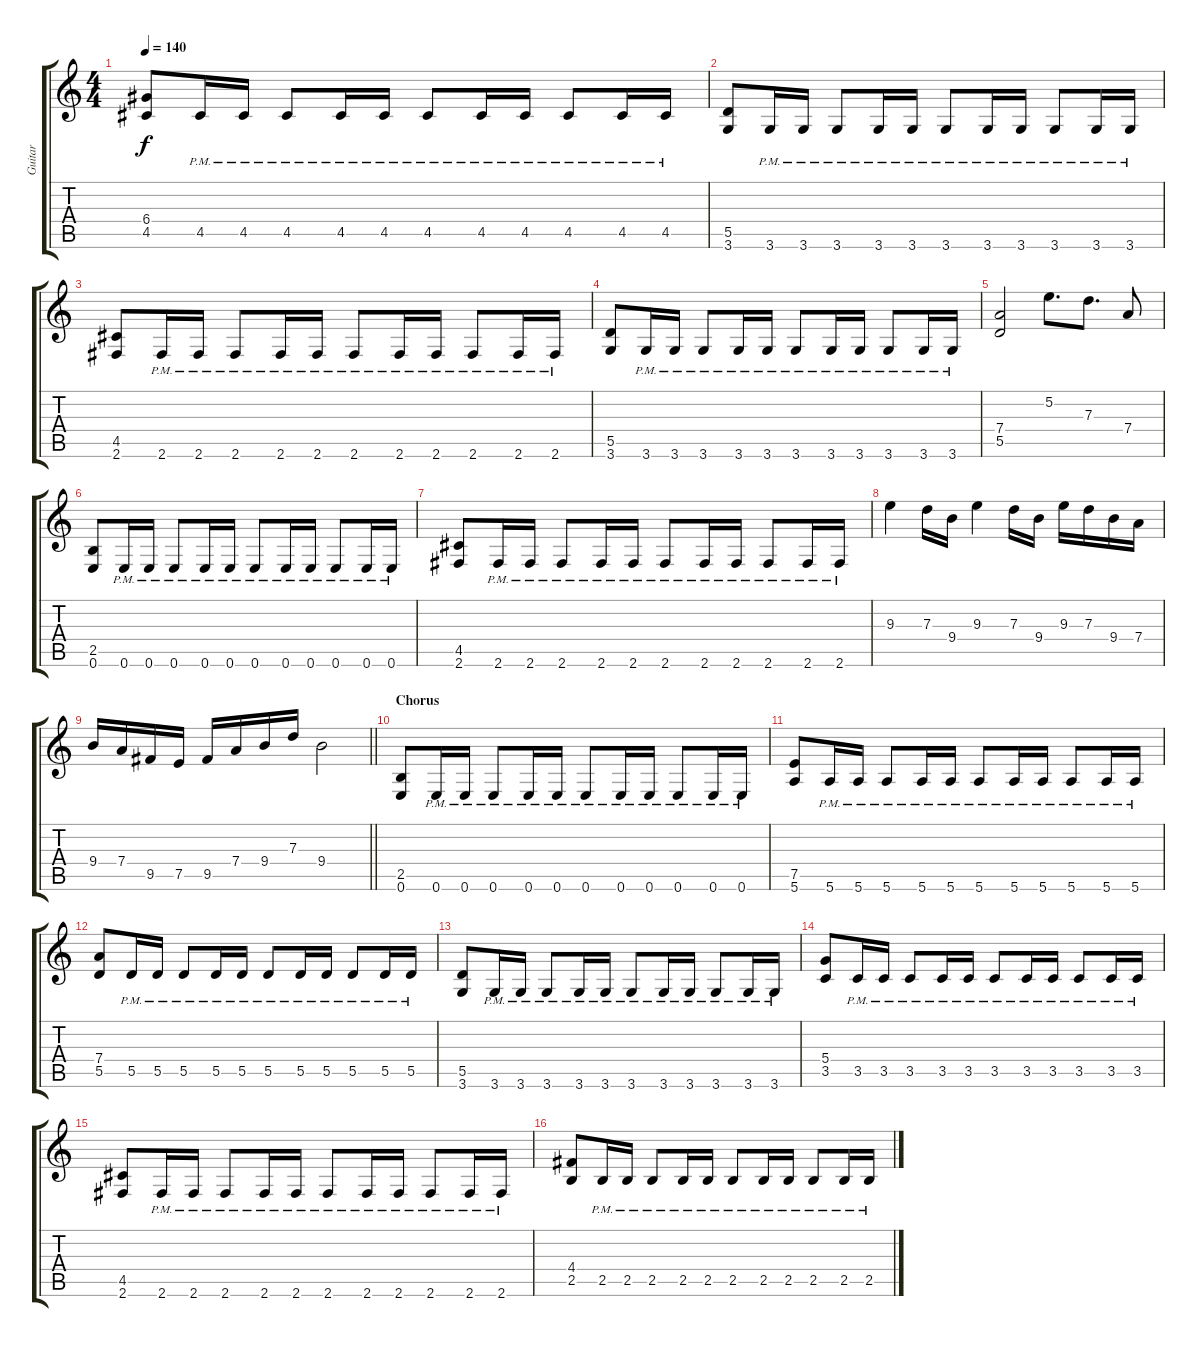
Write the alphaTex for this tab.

\track ("Guitar" "Guitar") {instrument distortionguitar}
\staff {score tabs}
\tuning (E4 B3 G3 D3 A2 E2) {hide}
\ts (4 4)
\tempo 140
\clef g2
\ks c
(6.4 4.5).8{dy f} 4.5{pm}.16 4.5{pm}.16 4.5{pm}.8 4.5{pm}.16 4.5{pm}.16 4.5{pm}.8 4.5{pm}.16 4.5{pm}.16 4.5{pm}.8 4.5{pm}.16 4.5{pm}.16 |
(5.5 3.6).8 3.6{pm}.16 3.6{pm}.16 3.6{pm}.8 3.6{pm}.16 3.6{pm}.16 3.6{pm}.8 3.6{pm}.16 3.6{pm}.16 3.6{pm}.8 3.6{pm}.16 3.6{pm}.16 |
(4.5 2.6).8 2.6{pm}.16 2.6{pm}.16 2.6{pm}.8 2.6{pm}.16 2.6{pm}.16 2.6{pm}.8 2.6{pm}.16 2.6{pm}.16 2.6{pm}.8 2.6{pm}.16 2.6{pm}.16 |
(5.5 3.6).8 3.6{pm}.16 3.6{pm}.16 3.6{pm}.8 3.6{pm}.16 3.6{pm}.16 3.6{pm}.8 3.6{pm}.16 3.6{pm}.16 3.6{pm}.8 3.6{pm}.16 3.6{pm}.16 |
(7.4 5.5).2 5.2.8{d} 7.3.8{d} 7.4.8 |
(2.5 0.6).8 0.6{pm}.16 0.6{pm}.16 0.6{pm}.8 0.6{pm}.16 0.6{pm}.16 0.6{pm}.8 0.6{pm}.16 0.6{pm}.16 0.6{pm}.8 0.6{pm}.16 0.6{pm}.16 |
(4.5 2.6).8 2.6{pm}.16 2.6{pm}.16 2.6{pm}.8 2.6{pm}.16 2.6{pm}.16 2.6{pm}.8 2.6{pm}.16 2.6{pm}.16 2.6{pm}.8 2.6{pm}.16 2.6{pm}.16 |
9.3.4 7.3.16 9.4.16 9.3.4 7.3.16 9.4.16 9.3.16 7.3.16 9.4.16 7.4.16 |
\barLineRight lightlight
9.4.16 7.4.16 9.5.16 7.5.16 9.5.16 7.4.16 9.4.16 7.3.16 9.4.2 |
\section ("" "Chorus")
(2.5 0.6).8 0.6{pm}.16 0.6{pm}.16 0.6{pm}.8 0.6{pm}.16 0.6{pm}.16 0.6{pm}.8 0.6{pm}.16 0.6{pm}.16 0.6{pm}.8 0.6{pm}.16 0.6{pm}.16 |
(7.5 5.6).8 5.6{pm}.16 5.6{pm}.16 5.6{pm}.8 5.6{pm}.16 5.6{pm}.16 5.6{pm}.8 5.6{pm}.16 5.6{pm}.16 5.6{pm}.8 5.6{pm}.16 5.6{pm}.16 |
(7.4 5.5).8 5.5{pm}.16 5.5{pm}.16 5.5{pm}.8 5.5{pm}.16 5.5{pm}.16 5.5{pm}.8 5.5{pm}.16 5.5{pm}.16 5.5{pm}.8 5.5{pm}.16 5.5{pm}.16 |
(5.5 3.6).8 3.6{pm}.16 3.6{pm}.16 3.6{pm}.8 3.6{pm}.16 3.6{pm}.16 3.6{pm}.8 3.6{pm}.16 3.6{pm}.16 3.6{pm}.8 3.6{pm}.16 3.6{pm}.16 |
(5.4 3.5).8 3.5{pm}.16 3.5{pm}.16 3.5{pm}.8 3.5{pm}.16 3.5{pm}.16 3.5{pm}.8 3.5{pm}.16 3.5{pm}.16 3.5{pm}.8 3.5{pm}.16 3.5{pm}.16 |
(4.5 2.6).8 2.6{pm}.16 2.6{pm}.16 2.6{pm}.8 2.6{pm}.16 2.6{pm}.16 2.6{pm}.8 2.6{pm}.16 2.6{pm}.16 2.6{pm}.8 2.6{pm}.16 2.6{pm}.16 |
(4.4 2.5).8 2.5{pm}.16 2.5{pm}.16 2.5{pm}.8 2.5{pm}.16 2.5{pm}.16 2.5{pm}.8 2.5{pm}.16 2.5{pm}.16 2.5{pm}.8 2.5{pm}.16 2.5{pm}.16
